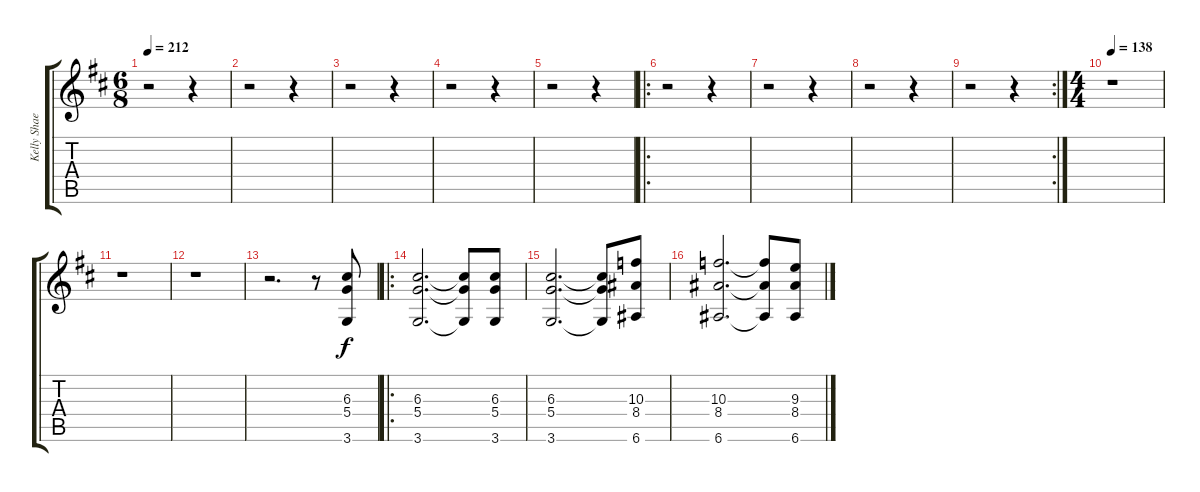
\track ("Kelly Shaefer clean" "Kelly Shae") {instrument electricguitarclean}
\staff {score tabs}
\tuning (E4 B3 G3 D3 A2 E2) {hide}
\ts (6 8)
\tempo 212
\clef g2
\ks d
r.2{dy f} r.4 |
r.2 r.4 |
r.2 r.4 |
r.2 r.4 |
r.2 r.4 |
\ro
r.2 r.4 |
r.2 r.4 |
r.2 r.4 |
\rc 2
r.2 r.4 |
\ts (4 4)
\tempo 138
r.1 |
r.1 |
r.1 |
r.2{d} r.8 (6.3 5.4 3.6).8 |
\ro
(6.3 5.4 3.6).2{d} (6.3{t} 5.4{t} 3.6{t}).8 (6.3 5.4 3.6).8 |
(6.3 5.4 3.6).2{d} (6.3{t} 5.4{t} 3.6{t}).8 (10.3 8.4 6.6).8 |
(10.3 8.4 6.6).2{d} (10.3{t} 8.4{t} 6.6{t}).8 (9.3 8.4 6.6).8
